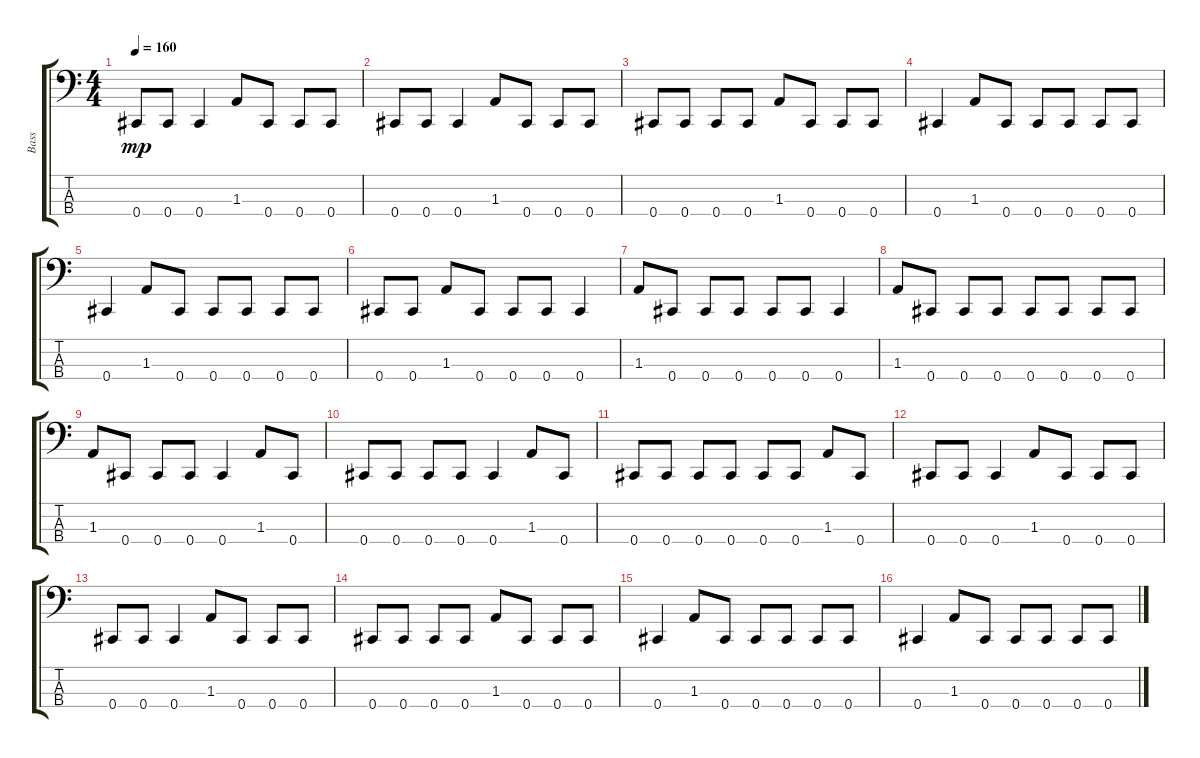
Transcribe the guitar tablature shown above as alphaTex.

\track ("Bass" "Bass") {instrument electricbassfinger}
\staff {score tabs}
\tuning (Gb2 Db2 Ab1 Db1) {hide}
\ts (4 4)
\tempo 160
\clef f4
\ks c
0.4.8{dy mp} 0.4.8 0.4.4 1.3.8 0.4.8 0.4.8 0.4.8 |
0.4.8 0.4.8 0.4.4 1.3.8 0.4.8 0.4.8 0.4.8 |
0.4.8 0.4.8 0.4.8 0.4.8 1.3.8 0.4.8 0.4.8 0.4.8 |
0.4.4 1.3.8 0.4.8 0.4.8 0.4.8 0.4.8 0.4.8 |
0.4.4 1.3.8 0.4.8 0.4.8 0.4.8 0.4.8 0.4.8 |
0.4.8 0.4.8 1.3.8 0.4.8 0.4.8 0.4.8 0.4.4 |
1.3.8 0.4.8 0.4.8 0.4.8 0.4.8 0.4.8 0.4.4 |
1.3.8 0.4.8 0.4.8 0.4.8 0.4.8 0.4.8 0.4.8 0.4.8 |
1.3.8 0.4.8 0.4.8 0.4.8 0.4.4 1.3.8 0.4.8 |
0.4.8 0.4.8 0.4.8 0.4.8 0.4.4 1.3.8 0.4.8 |
0.4.8 0.4.8 0.4.8 0.4.8 0.4.8 0.4.8 1.3.8 0.4.8 |
0.4.8 0.4.8 0.4.4 1.3.8 0.4.8 0.4.8 0.4.8 |
0.4.8 0.4.8 0.4.4 1.3.8 0.4.8 0.4.8 0.4.8 |
0.4.8 0.4.8 0.4.8 0.4.8 1.3.8 0.4.8 0.4.8 0.4.8 |
0.4.4 1.3.8 0.4.8 0.4.8 0.4.8 0.4.8 0.4.8 |
0.4.4 1.3.8 0.4.8 0.4.8 0.4.8 0.4.8 0.4.8
